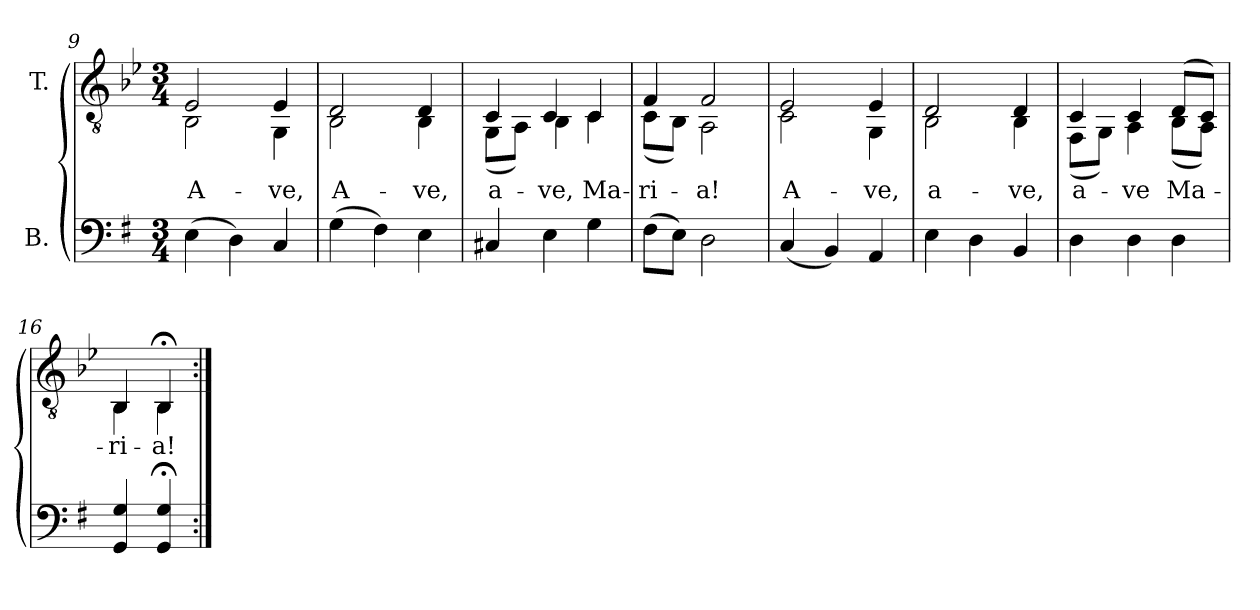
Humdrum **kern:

**kern	**kern	**text
*part2	*part1	*part1
*staff2	*staff1	*staff1
*I"B.	*I"T.	*
*clefF4	*clefGv2	*
*	*ITrd2c3	*
*k[f#]	*k[f#]	*
*G:	*G:	*
*M3/4	*M3/4	*
=9	=9	=9
!	!	!LO:LY:b:color=#000000
*	*^	*
(4Ei\	2Ci/	2GGi\	A-
4Di\)	.	.	.
!	!	!	!LO:LY:b:color=#000000
4Ci/	4Ci/	4EEi\	-ve,
=10	=10	=10	=10
!	!	!	!LO:LY:b:color=#000000
(4Gi\	2BBi/	2GGi\	A-
4F#i\)	.	.	.
!	!	!	!LO:LY:b:color=#000000
4Ei\	4BBi/	4GGi\	-ve,
!!LO:LB:g=z	!!
=11	=11	=11	=11
!	!	!	!LO:LY:b:color=#000000
4C#Xi/	4AAi/	(8EEi\L	a-
.	.	8FF#i\J)	.
!	!	!	!LO:LY:b:color=#000000
4Ei\	4AAi/	4GGi\	-ve,
!	!	!	!LO:LY:b:color=#000000
4Gi\	4AAi/	4AAi\	Ma-
=12	=12	=12	=12
!	!	!	!LO:LY:b:color=#000000
(8F#i\L	4Di/	(8AAi\L	-ri-
8Ei\J)	.	8GGi\J)	.
!	!	!	!LO:LY:b:color=#000000
2Di\	2Di/	2FF#i\	-a!
=13	=13	=13	=13
!	!	!	!LO:LY:b:color=#000000
(4Ci/	2Ci/	2AAi\	A-
4BBi/)	.	.	.
!	!	!	!LO:LY:b:color=#000000
4AAi/	4Ci/	4EEi\	-ve,
=14	=14	=14	=14
!	!	!	!LO:LY:b:color=#000000
4Ei\	2BBi/	2GGi\	a-
4Di\	.	.	.
!	!	!	!LO:LY:b:color=#000000
4BBi/	4BBi/	4GGi\	-ve,
=15	=15	=15	=15
!	!	!	!LO:LY:b:color=#000000
4Di\	4AAi/	(8DDi\L	a-
.	.	8EEi\J)	.
!	!	!	!LO:LY:b:color=#000000
4Di\	4AAi/	4FF#i\	-ve
!	!	!	!LO:LY:b:color=#000000
4Di\	(8BBi/L	(8GGi\L	Ma-
.	8AAi/J)	8FF#i\J)	.
=16	=16	=16	=16
!	!	!	!LO:LY:b:color=#000000
4GGi/ 4Gi	4GGi/	4GGi\	-ri-
!	!	!	!LO:LY:b:color=#000000
4GGi/; 4Gi;	4GG;i/	4GGi\	-a!
*	*v	*v	*
=:|!	=:|!	=:|!
*-	*-	*-
